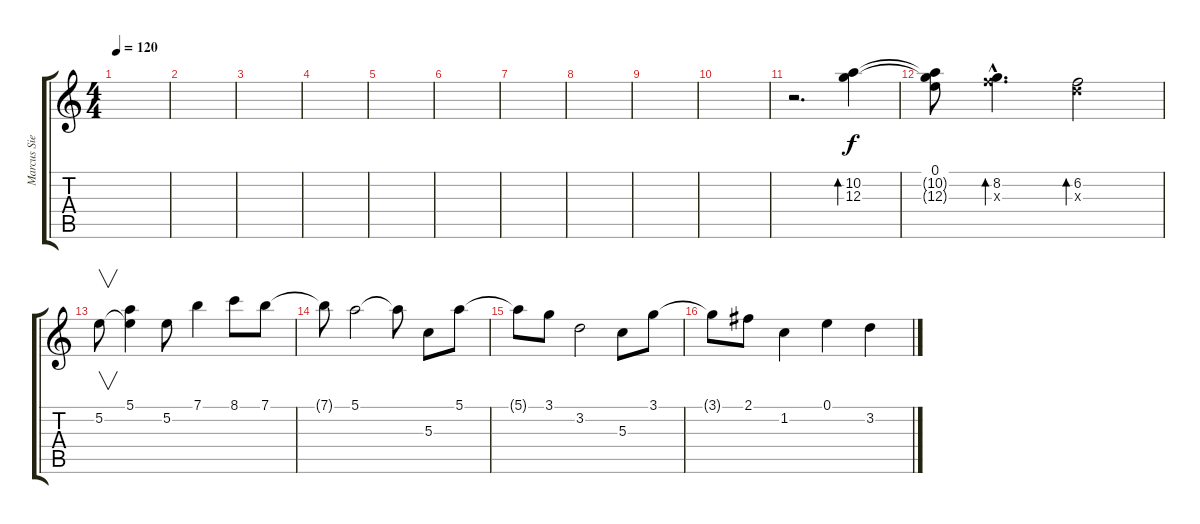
\track ("Marcus Siepen (Clean)" "Marcus Sie") {instrument electricguitarclean}
\staff {score tabs}
\tuning (E4 B3 G3 D3 A2 E2) {hide}
\ts (4 4)
\tempo 120
\clef g2
\ks c
|
|
|
|
|
|
|
|
|
|
r.2{d} (10.2 12.3).4{bd 120} |
(0.1 10.2{t} 12.3{t}).8 (8.2{hac} 10.3{hac x}).4{d bd 240} (6.2 7.3{x}).2{bd 240} |
5.2.8{v} (5.1 5.2{t}).4 5.2.8 7.1.4 8.1.8 7.1.8 |
7.1{t}.8 5.1.2 5.1{t}.8 5.3.8 5.1.8 |
5.1{t}.8 3.1.8 3.2.2 5.3.8 3.1.8 |
3.1{t}.8 2.1.8 1.2.4 0.1.4 3.2.4
